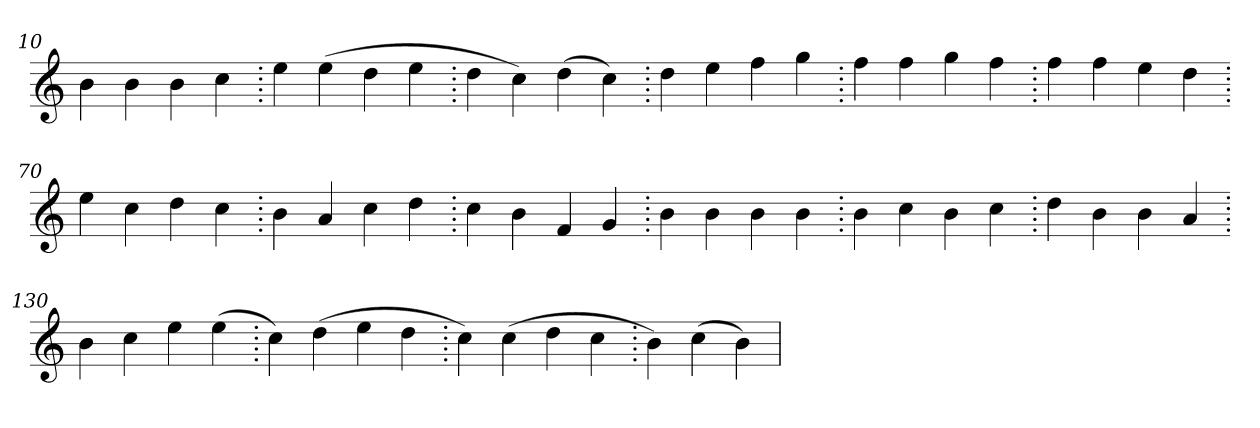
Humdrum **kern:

**kern
*part1
*staff1
*clefG2
=10.
4b
4b
4b
4cc
=20.
4ee
(>4ee
4dd
4ee
=30.
4dd
4cc)
(>4dd
4cc)
=40.
4dd
4ee
4ff
4gg
=50.
4ff
4ff
4gg
4ff
=60.
4ff
4ff
4ee
4dd
=70.
4ee
4cc
4dd
4cc
=80.
4b
4a
4cc
4dd
=90.
4cc
4b
4f
4g
=100.
4b
4b
4b
4b
=110.
4b
4cc
4b
4cc
=120.
4dd
4b
4b
4a
=130.
4b
4cc
4ee
(>4ee
=140.
4cc)
(>4dd
4ee
4dd
=150.
4cc)
(>4cc
4dd
4cc
=160.
4b)
(>4cc
4b)
=
*-
